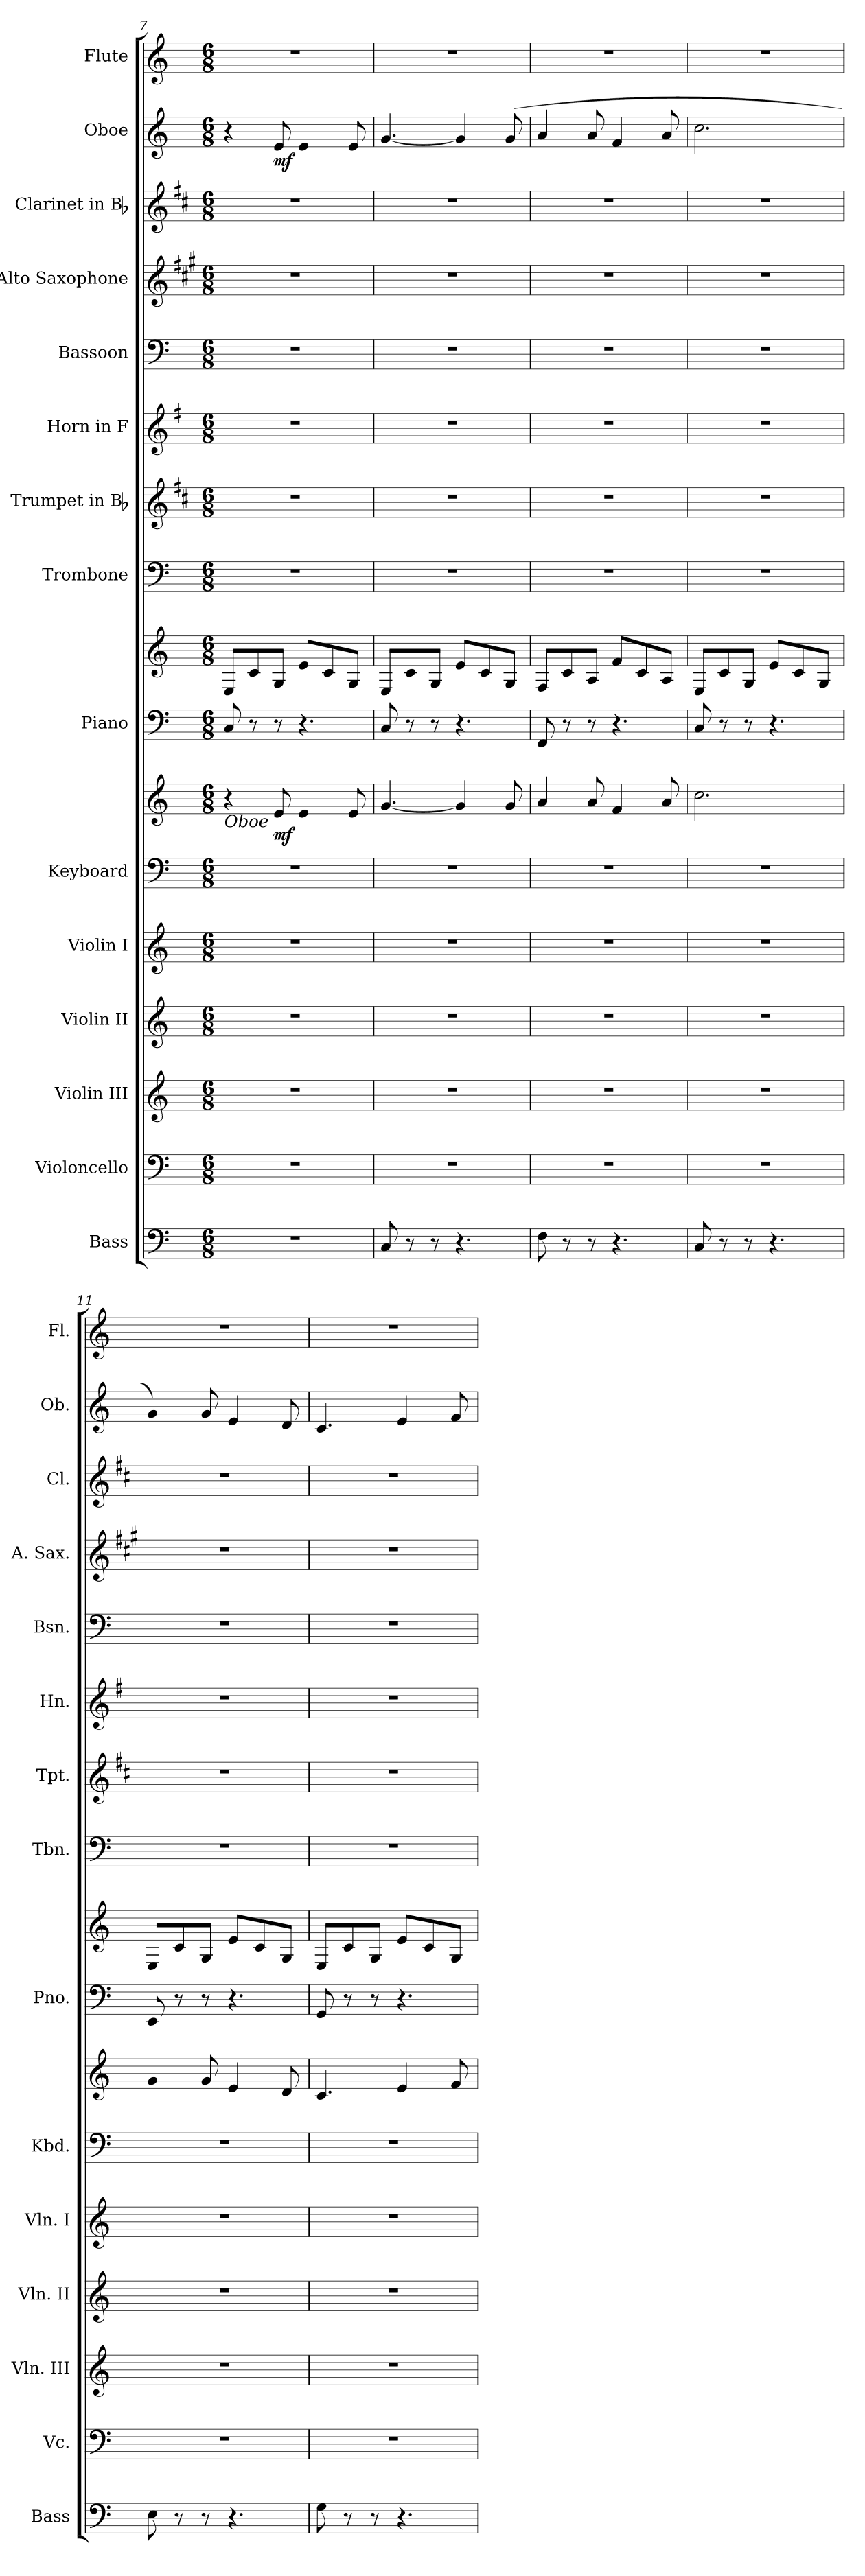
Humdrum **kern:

**kern	**kern	**kern	**kern	**kern	**kern	**kern	**dynam	**kern	**kern	**kern	**kern	**kern	**kern	**kern	**kern	**kern	**dynam	**kern
*part15	*part14	*part13	*part12	*part11	*part10	*part10	*part10	*part9	*part9	*part8	*part7	*part6	*part5	*part4	*part3	*part2	*part2	*part1
*staff17	*staff16	*staff15	*staff14	*staff13	*staff12	*staff11	*staff11/12	*staff10	*staff9	*staff8	*staff7	*staff6	*staff5	*staff4	*staff3	*staff2	*staff2	*staff1
*I"Bass	*I"Violoncello	*I"Violin III	*I"Violin II	*I"Violin I	*I"Keyboard	*	*	*I"Piano	*	*I"Trombone	*I"Trumpet in Bb	*I"Horn in F	*I"Bassoon	*I"Alto Saxophone	*I"Clarinet in Bb	*I"Oboe	*	*I"Flute
*I'Bass	*I'Vc.	*I'Vln. III	*I'Vln. II	*I'Vln. I	*I'Kbd.	*	*	*I'Pno.	*	*I'Tbn.	*I'Tpt.	*I'Hn.	*I'Bsn.	*I'A. Sax.	*I'Cl.	*I'Ob.	*	*I'Fl.
*clefF4	*clefF4	*clefG2	*clefG2	*clefG2	*clefF4	*clefG2	*	*clefF4	*clefG2	*clefF4	*clefG2	*clefG2	*clefF4	*clefG2	*clefG2	*clefG2	*	*clefG2
*ITrd7c12	*	*	*	*	*	*	*	*	*	*	*ITrd1c2	*ITrd4c7	*	*ITrd5c9	*ITrd1c2	*	*	*
*k[]	*k[]	*k[]	*k[]	*k[]	*k[]	*k[]	*	*k[]	*k[]	*k[]	*k[]	*k[]	*k[]	*k[]	*k[]	*k[]	*	*k[]
*C:	*C:	*C:	*C:	*C:	*C:	*C:	*	*C:	*C:	*C:	*C:	*C:	*C:	*C:	*C:	*C:	*	*C:
*M6/8	*M6/8	*M6/8	*M6/8	*M6/8	*M6/8	*M6/8	*	*M6/8	*M6/8	*M6/8	*M6/8	*M6/8	*M6/8	*M6/8	*M6/8	*M6/8	*	*M6/8
=7	=7	=7	=7	=7	=7	=7	=7	=7	=7	=7	=7	=7	=7	=7	=7	=7	=7	=7
!	!	!	!	!	!	!LO:TX:b:i:t=Oboe	!	!	!	!	!	!	!	!	!	!	!	!
!LO:N:vis=1	!LO:N:vis=1	!LO:N:vis=1	!LO:N:vis=1	!LO:N:vis=1	!LO:N:vis=1	!	!	!	!	!LO:N:vis=1	!LO:N:vis=1	!LO:N:vis=1	!LO:N:vis=1	!LO:N:vis=1	!LO:N:vis=1	!	!	!LO:N:vis=1
2.r	2.r	2.r	2.r	2.r	2.r	4r	.	8Ci/	8Ei/L	2.r	2.r	2.r	2.r	2.r	2.r	4r	.	2.r
.	.	.	.	.	.	.	.	8r	8ci/	.	.	.	.	.	.	.	.	.
.	.	.	.	.	.	8ei/	mf	8r	8Gi/J	.	.	.	.	.	.	8ei/	mf	.
.	.	.	.	.	.	4ei/	.	4.r	8ei/L	.	.	.	.	.	.	4ei/	.	.
.	.	.	.	.	.	.	.	.	8ci/	.	.	.	.	.	.	.	.	.
.	.	.	.	.	.	8ei/	.	.	8Gi/J	.	.	.	.	.	.	8ei/	.	.
=8	=8	=8	=8	=8	=8	=8	=8	=8	=8	=8	=8	=8	=8	=8	=8	=8	=8	=8
!	!LO:N:vis=1	!LO:N:vis=1	!LO:N:vis=1	!LO:N:vis=1	!LO:N:vis=1	!	!	!	!	!LO:N:vis=1	!LO:N:vis=1	!LO:N:vis=1	!LO:N:vis=1	!LO:N:vis=1	!LO:N:vis=1	!	!	!LO:N:vis=1
8CCi/	2.r	2.r	2.r	2.r	2.r	[<4.gi/	.	8Ci/	8Ei/L	2.r	2.r	2.r	2.r	2.r	2.r	[<4.gi/	.	2.r
8r	.	.	.	.	.	.	.	8r	8ci/	.	.	.	.	.	.	.	.	.
8r	.	.	.	.	.	.	.	8r	8Gi/J	.	.	.	.	.	.	.	.	.
4.r	.	.	.	.	.	4gi/]	.	4.r	8ei/L	.	.	.	.	.	.	4gi/]	.	.
.	.	.	.	.	.	.	.	.	8ci/	.	.	.	.	.	.	.	.	.
.	.	.	.	.	.	8gi/	.	.	8Gi/J	.	.	.	.	.	.	(8gi/	.	.
!!LO:PB:g=z
=9	=9	=9	=9	=9	=9	=9	=9	=9	=9	=9	=9	=9	=9	=9	=9	=9	=9	=9
!	!LO:N:vis=1	!LO:N:vis=1	!LO:N:vis=1	!LO:N:vis=1	!LO:N:vis=1	!	!	!	!	!LO:N:vis=1	!LO:N:vis=1	!LO:N:vis=1	!LO:N:vis=1	!LO:N:vis=1	!LO:N:vis=1	!	!	!LO:N:vis=1
8FFi\	2.r	2.r	2.r	2.r	2.r	4ai/	.	8FFi/	8Fi/L	2.r	2.r	2.r	2.r	2.r	2.r	4ai/	.	2.r
8r	.	.	.	.	.	.	.	8r	8ci/	.	.	.	.	.	.	.	.	.
8r	.	.	.	.	.	8ai/	.	8r	8Ai/J	.	.	.	.	.	.	8ai/	.	.
4.r	.	.	.	.	.	4fi/	.	4.r	8fi/L	.	.	.	.	.	.	4fi/	.	.
.	.	.	.	.	.	.	.	.	8ci/	.	.	.	.	.	.	.	.	.
.	.	.	.	.	.	8ai/	.	.	8Ai/J	.	.	.	.	.	.	8ai/	.	.
=10	=10	=10	=10	=10	=10	=10	=10	=10	=10	=10	=10	=10	=10	=10	=10	=10	=10	=10
!	!LO:N:vis=1	!LO:N:vis=1	!LO:N:vis=1	!LO:N:vis=1	!LO:N:vis=1	!	!	!	!	!LO:N:vis=1	!LO:N:vis=1	!LO:N:vis=1	!LO:N:vis=1	!LO:N:vis=1	!LO:N:vis=1	!	!	!LO:N:vis=1
8CCi/	2.r	2.r	2.r	2.r	2.r	2.cci\	.	8Ci/	8Ei/L	2.r	2.r	2.r	2.r	2.r	2.r	2.cci\	.	2.r
8r	.	.	.	.	.	.	.	8r	8ci/	.	.	.	.	.	.	.	.	.
8r	.	.	.	.	.	.	.	8r	8Gi/J	.	.	.	.	.	.	.	.	.
4.r	.	.	.	.	.	.	.	4.r	8ei/L	.	.	.	.	.	.	.	.	.
.	.	.	.	.	.	.	.	.	8ci/	.	.	.	.	.	.	.	.	.
.	.	.	.	.	.	.	.	.	8Gi/J	.	.	.	.	.	.	.	.	.
=11	=11	=11	=11	=11	=11	=11	=11	=11	=11	=11	=11	=11	=11	=11	=11	=11	=11	=11
!	!LO:N:vis=1	!LO:N:vis=1	!LO:N:vis=1	!LO:N:vis=1	!LO:N:vis=1	!	!	!	!	!LO:N:vis=1	!LO:N:vis=1	!LO:N:vis=1	!LO:N:vis=1	!LO:N:vis=1	!LO:N:vis=1	!	!	!LO:N:vis=1
8EEi\	2.r	2.r	2.r	2.r	2.r	4gi/	.	8EEi/	8Ei/L	2.r	2.r	2.r	2.r	2.r	2.r	4gi/)	.	2.r
8r	.	.	.	.	.	.	.	8r	8ci/	.	.	.	.	.	.	.	.	.
8r	.	.	.	.	.	8gi/	.	8r	8Gi/J	.	.	.	.	.	.	8gi/	.	.
4.r	.	.	.	.	.	4ei/	.	4.r	8ei/L	.	.	.	.	.	.	4ei/	.	.
.	.	.	.	.	.	.	.	.	8ci/	.	.	.	.	.	.	.	.	.
.	.	.	.	.	.	8di/	.	.	8Gi/J	.	.	.	.	.	.	8di/	.	.
=12	=12	=12	=12	=12	=12	=12	=12	=12	=12	=12	=12	=12	=12	=12	=12	=12	=12	=12
!	!LO:N:vis=1	!LO:N:vis=1	!LO:N:vis=1	!LO:N:vis=1	!LO:N:vis=1	!	!	!	!	!LO:N:vis=1	!LO:N:vis=1	!LO:N:vis=1	!LO:N:vis=1	!LO:N:vis=1	!LO:N:vis=1	!	!	!LO:N:vis=1
8GGi\	2.r	2.r	2.r	2.r	2.r	4.ci/	.	8GGi/	8Ei/L	2.r	2.r	2.r	2.r	2.r	2.r	4.ci/	.	2.r
8r	.	.	.	.	.	.	.	8r	8ci/	.	.	.	.	.	.	.	.	.
8r	.	.	.	.	.	.	.	8r	8Gi/J	.	.	.	.	.	.	.	.	.
4.r	.	.	.	.	.	4ei/	.	4.r	8ei/L	.	.	.	.	.	.	4ei/	.	.
.	.	.	.	.	.	.	.	.	8ci/	.	.	.	.	.	.	.	.	.
.	.	.	.	.	.	8fi/	.	.	8Gi/J	.	.	.	.	.	.	8fi/	.	.
=	=	=	=	=	=	=	=	=	=	=	=	=	=	=	=	=	=	=
*-	*-	*-	*-	*-	*-	*-	*-	*-	*-	*-	*-	*-	*-	*-	*-	*-	*-	*-
